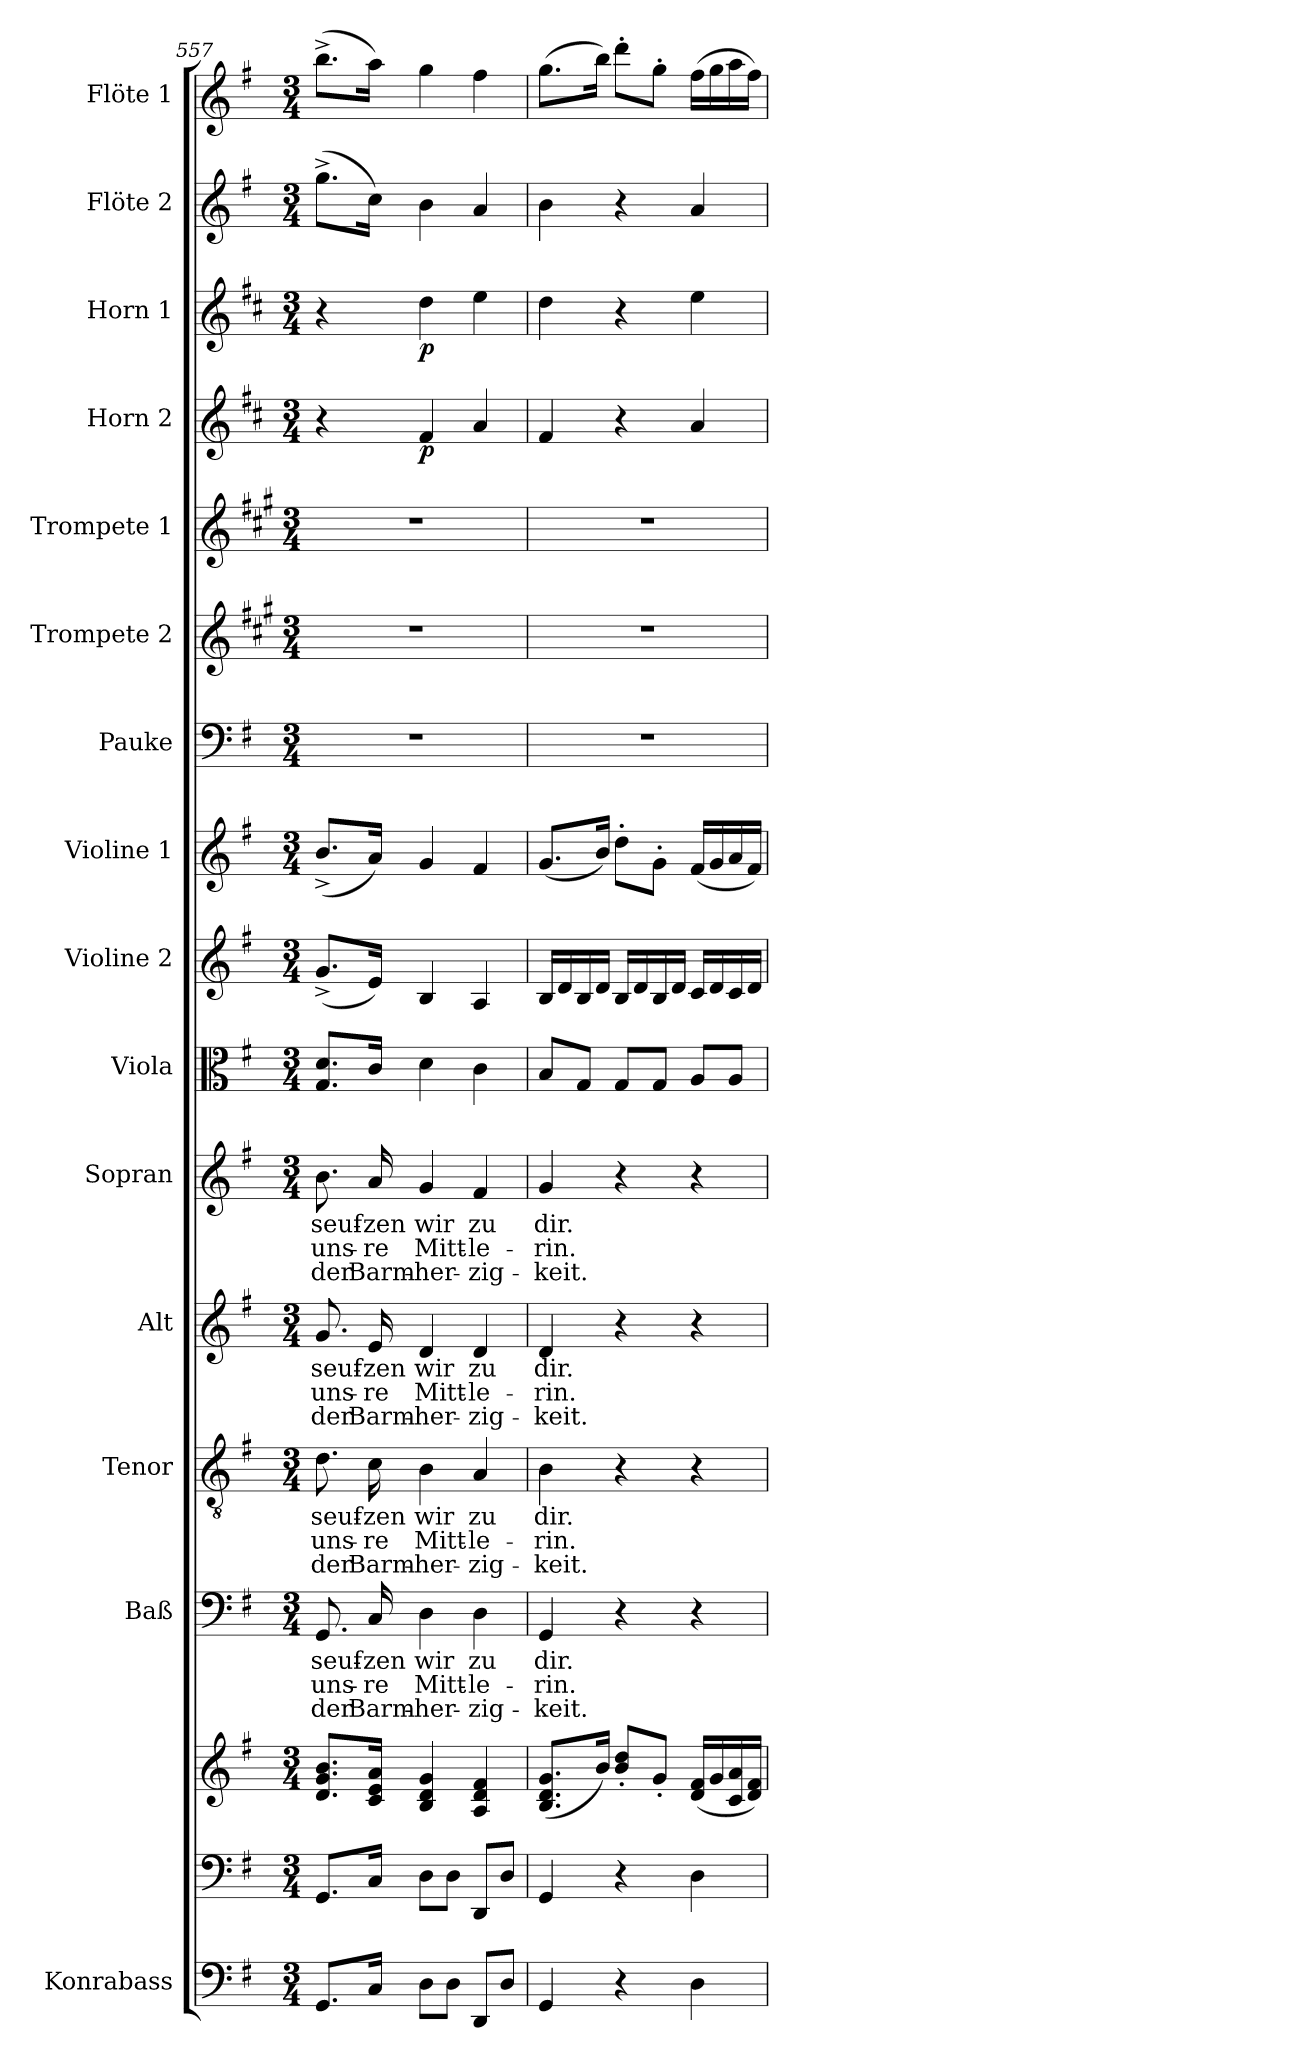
**kern	**kern	**kern	**kern	**text	**text	**text	**kern	**text	**text	**text	**kern	**text	**text	**text	**kern	**text	**text	**text	**kern	**kern	**kern	**kern	**kern	**kern	**kern	**dynam	**kern	**dynam	**kern	**kern
*part16	*part15	*part15	*part14	*part14	*part14	*part14	*part13	*part13	*part13	*part13	*part12	*part12	*part12	*part12	*part11	*part11	*part11	*part11	*part10	*part9	*part8	*part7	*part6	*part5	*part4	*part4	*part3	*part3	*part2	*part1
*staff17	*staff16	*staff15	*staff14	*staff14	*staff14	*staff14	*staff13	*staff13	*staff13	*staff13	*staff12	*staff12	*staff12	*staff12	*staff11	*staff11	*staff11	*staff11	*staff10	*staff9	*staff8	*staff7	*staff6	*staff5	*staff4	*staff4	*staff3	*staff3	*staff2	*staff1
*I"Konrabass	*	*	*I"Baß	*	*	*	*I"Tenor	*	*	*	*I"Alt	*	*	*	*I"Sopran	*	*	*	*I"Viola	*I"Violine 2	*I"Violine 1	*I"Pauke	*I"Trompete 2	*I"Trompete 1	*I"Horn 2	*	*I"Horn 1	*	*I"Flöte 2	*I"Flöte 1
*I'Kb.	*	*	*I'Baß	*	*	*	*I'Ten	*	*	*	*I'Alt	*	*	*	*I'Sop	*	*	*	*I'Vla.	*I'Vln. 2	*I'Vln. 1	*I'Pk.	*I'Trp. 2	*I'Trp. 1	*I'Hrn. 2	*	*I'Hrn. 1	*	*I'Fl. 2	*I'Fl. 1
*clefF4	*clefF4	*clefG2	*clefF4	*	*	*	*clefGv2	*	*	*	*clefG2	*	*	*	*clefG2	*	*	*	*clefC3	*clefG2	*clefG2	*clefF4	*clefG2	*clefG2	*clefG2	*	*clefG2	*	*clefG2	*clefG2
*ITrd7c12	*	*	*	*	*	*	*	*	*	*	*	*	*	*	*	*	*	*	*	*	*	*	*ITrd1c2	*ITrd1c2	*ITrd4c7	*	*ITrd4c7	*	*	*
*k[f#]	*k[f#]	*k[f#]	*k[f#]	*	*	*	*k[f#]	*	*	*	*k[f#]	*	*	*	*k[f#]	*	*	*	*k[f#]	*k[f#]	*k[f#]	*k[f#]	*k[f#]	*k[f#]	*k[f#]	*	*k[f#]	*	*k[f#]	*k[f#]
*G:	*G:	*G:	*G:	*	*	*	*G:	*	*	*	*G:	*	*	*	*G:	*	*	*	*G:	*G:	*G:	*G:	*G:	*G:	*G:	*	*G:	*	*G:	*G:
*M3/4	*M3/4	*M3/4	*M3/4	*	*	*	*M3/4	*	*	*	*M3/4	*	*	*	*M3/4	*	*	*	*M3/4	*M3/4	*M3/4	*M3/4	*M3/4	*M3/4	*M3/4	*	*M3/4	*	*M3/4	*M3/4
=557	=557	=557	=557	=557	=557	=557	=557	=557	=557	=557	=557	=557	=557	=557	=557	=557	=557	=557	=557	=557	=557	=557	=557	=557	=557	=557	=557	=557	=557	=557
!	!	!	!	!LO:LY:b	!LO:LY:b	!LO:LY:b	!	!LO:LY:b	!LO:LY:b	!LO:LY:b	!	!LO:LY:b	!LO:LY:b	!LO:LY:b	!	!LO:LY:b	!LO:LY:b	!LO:LY:b	!	!	!	!	!	!	!	!	!	!	!	!
8.GGG/L	8.GG/L	8.d/ 8.g/ 8.b/L	8.GG/	seuf-	uns-	der	8.d\	seuf-	uns-	der	8.g/	seuf-	uns-	der	8.b\	seuf-	uns-	der	8.G/ 8.d/L	(<8.g^</L	(<8.b^</L	2.r	2.r	2.r	4r	.	4r	.	(>8.gg^>\L	(>8.bb^>\L
!	!	!	!	!LO:LY:b	!LO:LY:b	!LO:LY:b	!	!LO:LY:b	!LO:LY:b	!LO:LY:b	!	!LO:LY:b	!LO:LY:b	!LO:LY:b	!	!LO:LY:b	!LO:LY:b	!LO:LY:b	!	!	!	!	!	!	!	!	!	!	!	!
16CC/Jk	16C/Jk	16c/ 16e/ 16a/Jk	16C/	-zen	-re	Barm-	16c\	-zen	-re	Barm-	16e/	-zen	-re	Barm-	16a/	-zen	-re	Barm-	16c/Jk	16e/Jk)	16a/Jk)	.	.	.	.	.	.	.	16cc\Jk)	16aa\Jk)
!	!	!	!	!LO:LY:b	!LO:LY:b	!LO:LY:b	!	!LO:LY:b	!LO:LY:b	!LO:LY:b	!	!LO:LY:b	!LO:LY:b	!LO:LY:b	!	!LO:LY:b	!LO:LY:b	!LO:LY:b	!	!	!	!	!	!	!	!LO:DY:b	!	!LO:DY:b	!	!
8DD\L	8D\L	4B/ 4d/ 4g/	4D\	wir	Mitt-	-her-	4B\	wir	Mitt-	-her-	4d/	wir	Mitt-	-her-	4g/	wir	Mitt-	-her-	4d\	4B/	4g/	.	.	.	4B/	p	4g\	p	4b\	4gg\
8DD\J	8D\J	.	.	.	.	.	.	.	.	.	.	.	.	.	.	.	.	.	.	.	.	.	.	.	.	.	.	.	.	.
!	!	!	!	!LO:LY:b	!LO:LY:b	!LO:LY:b	!	!LO:LY:b	!LO:LY:b	!LO:LY:b	!	!LO:LY:b	!LO:LY:b	!LO:LY:b	!	!LO:LY:b	!LO:LY:b	!LO:LY:b	!	!	!	!	!	!	!	!	!	!	!	!
8DDD/L	8DD/L	4A/ 4d/ 4f#/	4D\	zu	-le-	-zig-	4A/	zu	-le-	-zig-	4d/	zu	-le-	-zig-	4f#/	zu	-le-	-zig-	4c\	4A/	4f#/	.	.	.	4d/	.	4a\	.	4a/	4ff#\
8DD/J	8D/J	.	.	.	.	.	.	.	.	.	.	.	.	.	.	.	.	.	.	.	.	.	.	.	.	.	.	.	.	.
=558	=558	=558	=558	=558	=558	=558	=558	=558	=558	=558	=558	=558	=558	=558	=558	=558	=558	=558	=558	=558	=558	=558	=558	=558	=558	=558	=558	=558	=558	=558
!	!	!	!	!LO:LY:b	!LO:LY:b	!LO:LY:b	!	!LO:LY:b	!LO:LY:b	!LO:LY:b	!	!LO:LY:b	!LO:LY:b	!LO:LY:b	!	!LO:LY:b	!LO:LY:b	!LO:LY:b	!	!	!	!	!	!	!	!	!	!	!	!
4GGG/	4GG/	(<8.B/ 8.d/ 8.g/L	4GG/	dir.	-rin.	-keit.	4B\	dir.	-rin.	-keit.	4d/	dir.	-rin.	-keit.	4g/	dir.	-rin.	-keit.	8B/L	16B/LL	(<8.g/L	2.r	2.r	2.r	4B/	.	4g\	.	4b\	(>8.gg\L
.	.	.	.	.	.	.	.	.	.	.	.	.	.	.	.	.	.	.	.	16d/	.	.	.	.	.	.	.	.	.	.
.	.	.	.	.	.	.	.	.	.	.	.	.	.	.	.	.	.	.	8G/J	16B/	.	.	.	.	.	.	.	.	.	.
.	.	16b/Jk)	.	.	.	.	.	.	.	.	.	.	.	.	.	.	.	.	.	16d/JJ	16b/Jk)	.	.	.	.	.	.	.	.	16bb\Jk)
4r	4r	8b/'< 8dd/'<L	4r	.	.	.	4r	.	.	.	4r	.	.	.	4r	.	.	.	8G/L	16B/LL	8dd'>\L	.	.	.	4r	.	4r	.	4r	8ddd'>\L
.	.	.	.	.	.	.	.	.	.	.	.	.	.	.	.	.	.	.	.	16d/	.	.	.	.	.	.	.	.	.	.
.	.	8g'</J	.	.	.	.	.	.	.	.	.	.	.	.	.	.	.	.	8G/J	16B/	8g'>\J	.	.	.	.	.	.	.	.	8gg'>\J
.	.	.	.	.	.	.	.	.	.	.	.	.	.	.	.	.	.	.	.	16d/JJ	.	.	.	.	.	.	.	.	.	.
4DD\	4D\	(<16d/ 16f#/LL	4r	.	.	.	4r	.	.	.	4r	.	.	.	4r	.	.	.	8A/L	16c/LL	(<16f#/LL	.	.	.	4d/	.	4a\	.	4a/	(>16ff#\LL
.	.	16g/	.	.	.	.	.	.	.	.	.	.	.	.	.	.	.	.	.	16d/	16g/	.	.	.	.	.	.	.	.	16gg\
.	.	16c/ 16a/	.	.	.	.	.	.	.	.	.	.	.	.	.	.	.	.	8A/J	16c/	16a/	.	.	.	.	.	.	.	.	16aa\
.	.	16d/ 16f#/JJ)	.	.	.	.	.	.	.	.	.	.	.	.	.	.	.	.	.	16d/JJ	16f#/JJ)	.	.	.	.	.	.	.	.	16ff#\JJ)
=	=	=	=	=	=	=	=	=	=	=	=	=	=	=	=	=	=	=	=	=	=	=	=	=	=	=	=	=	=	=
*-	*-	*-	*-	*-	*-	*-	*-	*-	*-	*-	*-	*-	*-	*-	*-	*-	*-	*-	*-	*-	*-	*-	*-	*-	*-	*-	*-	*-	*-	*-
